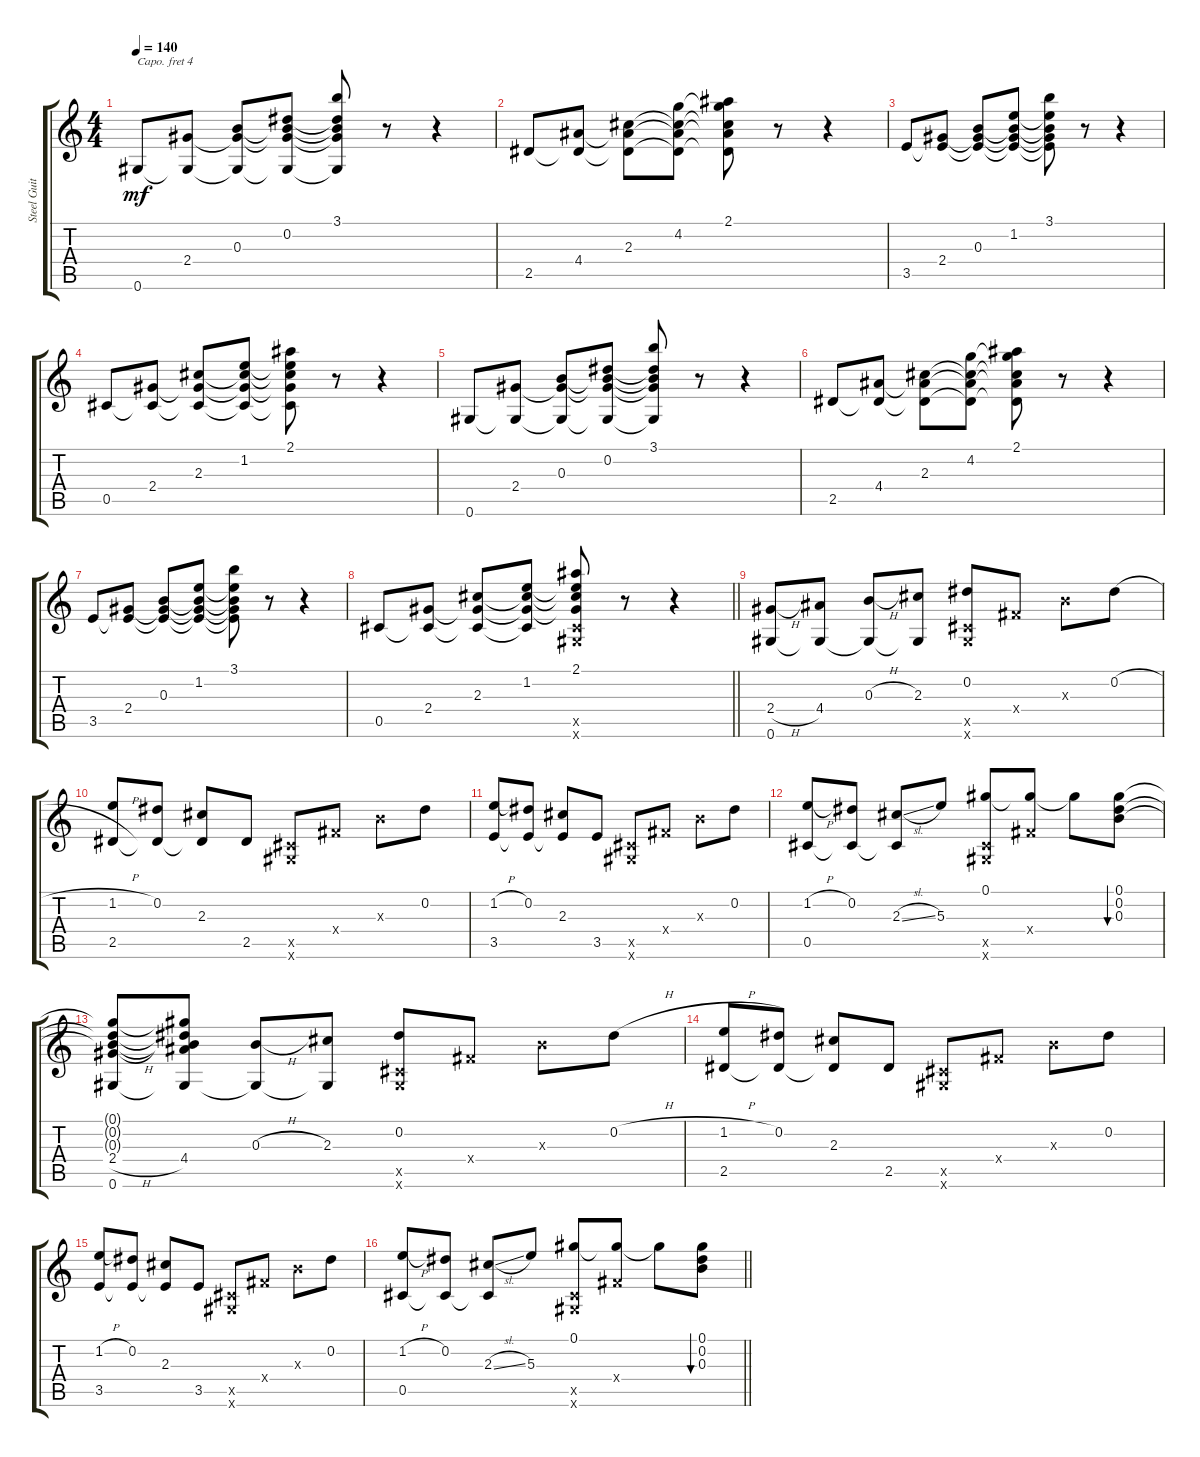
\track ("Steel Guitar" "Steel Guit") {instrument acousticguitarsteel}
\staff {score tabs}
\capo 4
\tuning (E4 B3 G3 D3 A2 E2) {hide}
\ts (4 4)
\tempo 140
\clef g2
\ks c
0.6.8{dy mf instrument acousticguitarsteel} (2.4 0.6{t}).8 (0.3 2.4{t} 0.6{t}).8 (0.2 0.3{t} 2.4{t} 0.6{t}).8 (3.1 0.2{t} 0.3{t} 2.4{t} 0.6{t}).8 r.8 r.4 |
2.5.8 (4.4 2.5{t}).8 (2.3 4.4{t} 2.5{t}).8 (4.2 2.3{t} 4.4{t} 2.5{t}).8 (2.1 4.2{t} 2.3{t} 4.4{t} 2.5{t}).8 r.8 r.4 |
3.5.8 (2.4 3.5{t}).8 (0.3 2.4{t} 3.5{t}).8 (1.2 0.3{t} 2.4{t} 3.5{t}).8 (3.1 1.2{t} 0.3{t} 2.4{t} 3.5{t}).8 r.8 r.4 |
0.5.8 (2.4 0.5{t}).8 (2.3 2.4{t} 0.5{t}).8 (1.2 2.3{t} 2.4{t} 0.5{t}).8 (2.1 1.2{t} 2.3{t} 2.4{t} 0.5{t}).8 r.8 r.4 |
0.6.8 (2.4 0.6{t}).8 (0.3 2.4{t} 0.6{t}).8 (0.2 0.3{t} 2.4{t} 0.6{t}).8 (3.1 0.2{t} 0.3{t} 2.4{t} 0.6{t}).8 r.8 r.4 |
2.5.8 (4.4 2.5{t}).8 (2.3 4.4{t} 2.5{t}).8 (4.2 2.3{t} 4.4{t} 2.5{t}).8 (2.1 4.2{t} 2.3{t} 4.4{t} 2.5{t}).8 r.8 r.4 |
3.5.8 (2.4 3.5{t}).8 (0.3 2.4{t} 3.5{t}).8 (1.2 0.3{t} 2.4{t} 3.5{t}).8 (3.1 1.2{t} 0.3{t} 2.4{t} 3.5{t}).8 r.8 r.4 |
\barLineRight lightlight
0.5.8 (2.4 0.5{t}).8 (2.3 2.4{t} 0.5{t}).8 (1.2 2.3{t} 2.4{t} 0.5{t}).8 (2.1 1.2{t} 2.3{t} 2.4{t} 0.5{x} 0.6{x}).8 r.8 r.4 |
(2.4{h} 0.6).8 (4.4 0.6{t}).8 (0.3{h} 0.6{t}).8 (2.3 0.6{t}).8 (0.2 0.5{x} 0.6{x}).8 0.4{x}.8 0.3{x}.8 0.2{h}.8 |
(1.2{h} 2.5).8 (0.2 2.5{t}).8 (2.3 2.5{t}).8 2.5.8 (0.5{x} 0.6{x}).8 0.4{x}.8 0.3{x}.8 0.2.8 |
(1.2{h} 3.5).8 (0.2 3.5{t}).8 (2.3 3.5{t}).8 3.5.8 (0.5{x} 0.6{x}).8 0.4{x}.8 0.3{x}.8 0.2.8 |
(1.2{h} 0.5).8 (0.2 0.5{t}).8 (2.3{sl} 0.5{t}).8 5.3.8 (0.1 0.5{x} 0.6{x}).8 (0.1{t} 0.4{x}).8 0.1{t}.8 (0.1 0.2 0.3).8{bu 120} |
(0.1{t} 0.2{t} 0.3{t} 2.4{h} 0.6).8 (0.1{t} 0.2{t} 0.3{t} 4.4 0.6{t}).8 (0.3{h} 0.6{t}).8 (2.3 0.6{t}).8 (0.2 0.5{x} 0.6{x}).8 0.4{x}.8 0.3{x}.8 0.2{h}.8 |
(1.2{h} 2.5).8 (0.2 2.5{t}).8 (2.3 2.5{t}).8 2.5.8 (0.5{x} 0.6{x}).8 0.4{x}.8 0.3{x}.8 0.2.8 |
(1.2{h} 3.5).8 (0.2 3.5{t}).8 (2.3 3.5{t}).8 3.5.8 (0.5{x} 0.6{x}).8 0.4{x}.8 0.3{x}.8 0.2.8 |
\barLineRight lightlight
(1.2{h} 0.5).8 (0.2 0.5{t}).8 (2.3{sl} 0.5{t}).8 5.3.8 (0.1 0.5{x} 0.6{x}).8 (0.1{t} 0.4{x}).8 0.1{t}.8 (0.1 0.2 0.3).8{bu 120}
